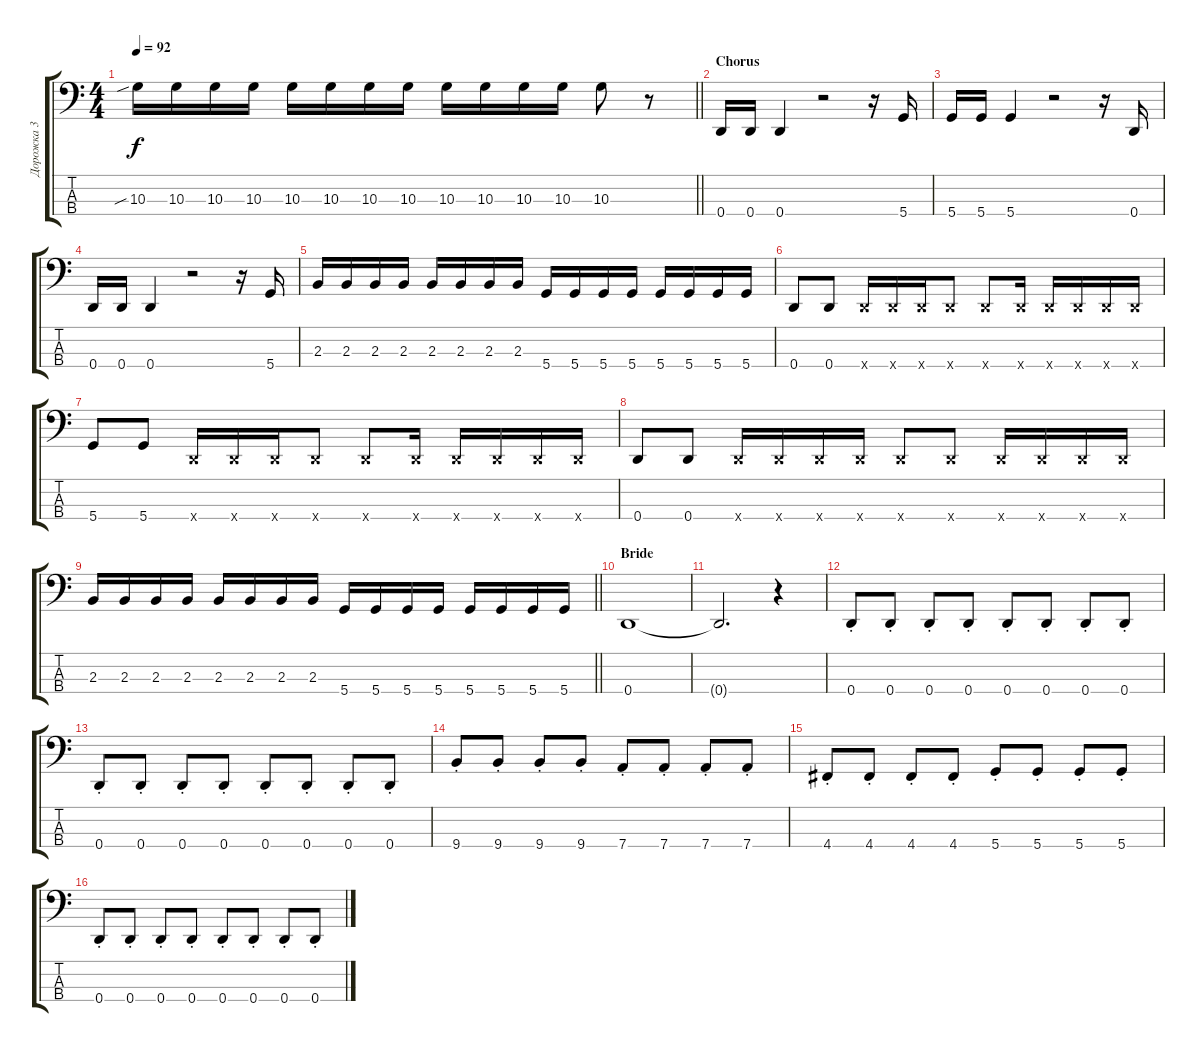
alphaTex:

\track ("Дорожка 3" "Дорожка 3") {instrument electricbassfinger}
\staff {score tabs}
\tuning (G2 D2 A1 D1) {hide}
\ts (4 4)
\tempo 92
\clef f4
\barLineRight lightlight
\ks c
10.3{sib}.16{dy f} 10.3.16 10.3.16 10.3.16 10.3.16 10.3.16 10.3.16 10.3.16 10.3.16 10.3.16 10.3.16 10.3.16 10.3.8 r.8 |
\section ("" "Chorus")
0.4.16 0.4.16 0.4.4 r.2 r.16 5.4.16 |
5.4.16 5.4.16 5.4.4 r.2 r.16 0.4.16 |
0.4.16 0.4.16 0.4.4 r.2 r.16 5.4.16 |
2.3.16 2.3.16 2.3.16 2.3.16 2.3.16 2.3.16 2.3.16 2.3.16 5.4.16 5.4.16 5.4.16 5.4.16 5.4.16 5.4.16 5.4.16 5.4.16 |
0.4.8 0.4.8 0.4{x}.16 0.4{x}.16 0.4{x}.16 0.4{x}.8 0.4{x}.8 0.4{x}.16 0.4{x}.16 0.4{x}.16 0.4{x}.16 0.4{x}.16 |
5.4.8 5.4.8 0.4{x}.16 0.4{x}.16 0.4{x}.16 0.4{x}.8 0.4{x}.8 0.4{x}.16 0.4{x}.16 0.4{x}.16 0.4{x}.16 0.4{x}.16 |
0.4.8 0.4.8 0.4{x}.16 0.4{x}.16 0.4{x}.16 0.4{x}.16 0.4{x}.8 0.4{x}.8 0.4{x}.16 0.4{x}.16 0.4{x}.16 0.4{x}.16 |
\barLineRight lightlight
2.3.16 2.3.16 2.3.16 2.3.16 2.3.16 2.3.16 2.3.16 2.3.16 5.4.16 5.4.16 5.4.16 5.4.16 5.4.16 5.4.16 5.4.16 5.4.16 |
\section ("" "Bride")
0.4.1 |
0.4{t}.2{d} r.4 |
0.4{st}.8 0.4{st}.8 0.4{st}.8 0.4{st}.8 0.4{st}.8 0.4{st}.8 0.4{st}.8 0.4{st}.8 |
0.4{st}.8 0.4{st}.8 0.4{st}.8 0.4{st}.8 0.4{st}.8 0.4{st}.8 0.4{st}.8 0.4{st}.8 |
9.4{st}.8 9.4{st}.8 9.4{st}.8 9.4{st}.8 7.4{st}.8 7.4{st}.8 7.4{st}.8 7.4{st}.8 |
4.4{st}.8 4.4{st}.8 4.4{st}.8 4.4{st}.8 5.4{st}.8 5.4{st}.8 5.4{st}.8 5.4{st}.8 |
0.4{st}.8 0.4{st}.8 0.4{st}.8 0.4{st}.8 0.4{st}.8 0.4{st}.8 0.4{st}.8 0.4{st}.8
